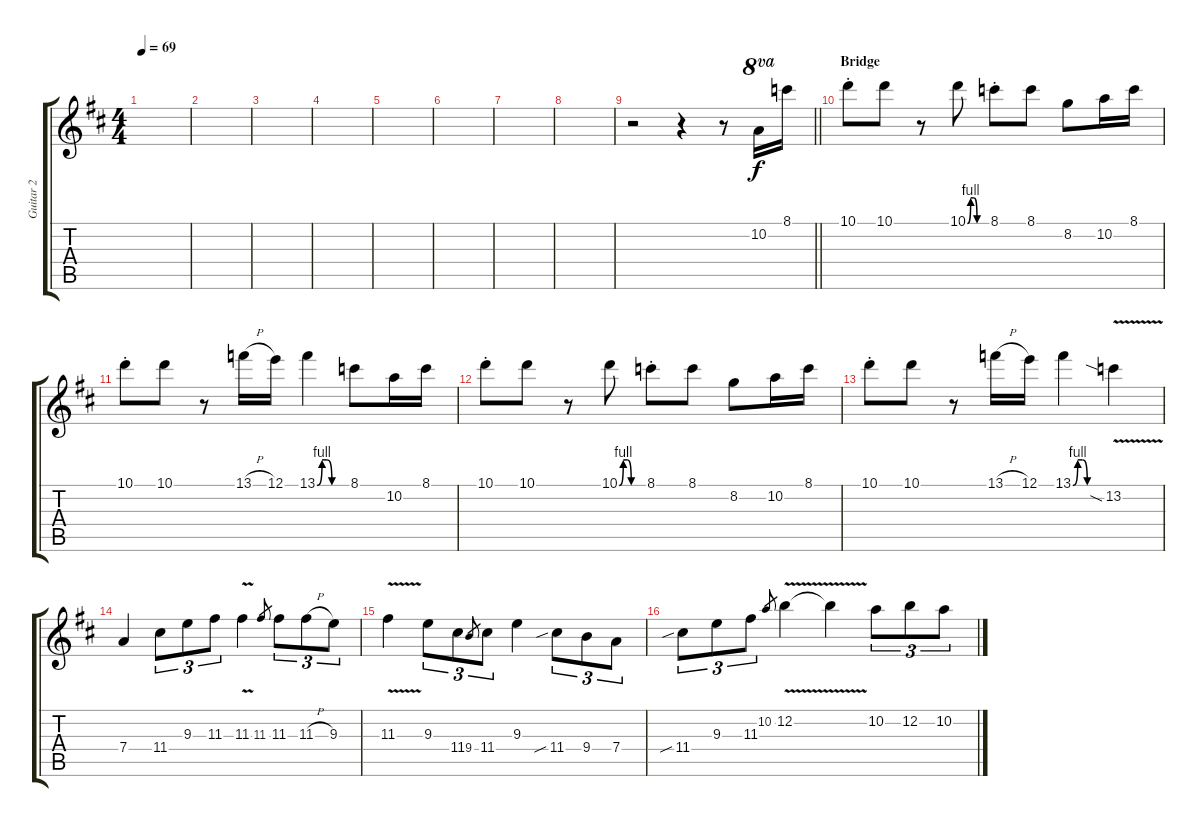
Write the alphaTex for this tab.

\track ("Guitar 2" "Guitar 2") {instrument distortionguitar}
\staff {score tabs}
\tuning (E4 B3 G3 D3 A2 E2) {hide}
\ts (4 4)
\tempo 69
\clef g2
\ks d
|
|
|
|
|
|
|
|
\barLineRight lightlight
r.2 r.4 r.8 10.2.16{ot 8va} 8.1.16 |
\section ("" "Bridge")
10.1{st}.8 10.1.8 r.8 10.1{be (custom 0 0 10 4 20 4 30 0 60 0)}.8 8.1{st}.8 8.1.8 8.2.8 10.2.16 8.1.16 |
10.1{st}.8 10.1.8 r.8 13.1{h}.16 12.1.16 13.1{be (custom 0 0 10 4 20 4 30 0 60 0)}.4 8.1.8 10.2.16 8.1.16 |
10.1{st}.8 10.1.8 r.8 10.1{be (custom 0 0 10 4 20 4 30 0 60 0)}.8 8.1{st}.8 8.1.8 8.2.8 10.2.16 8.1.16 |
10.1{st}.8 10.1.8 r.8 13.1{h}.16 12.1.16 13.1{be (custom 0 0 10 4 20 4 30 0 60 0)}.4 13.2{v sia}.4 |
7.4.4 11.4.8{tu (3 2)} 9.3.8{tu (3 2)} 11.3.8{tu (3 2)} 11.3{v}.4 11.3.8{gr} 11.3.8{tu (3 2)} 11.3{h}.8{tu (3 2)} 9.3.8{tu (3 2)} |
11.3{v}.4 9.3.8{tu (3 2)} 11.4.8{tu (3 2)} 9.4.8{gr} 11.4.8{tu (3 2)} 9.3.4 11.4{sib}.8{tu (3 2)} 9.4.8{tu (3 2)} 7.4.8{tu (3 2)} |
11.4{sib}.8{tu (3 2)} 9.3.8{tu (3 2)} 11.3.8{tu (3 2)} 10.2.8{gr} 12.2{v}.4 12.2{t}.4 10.2.8{tu (3 2)} 12.2.8{tu (3 2)} 10.2.8{tu (3 2)}
